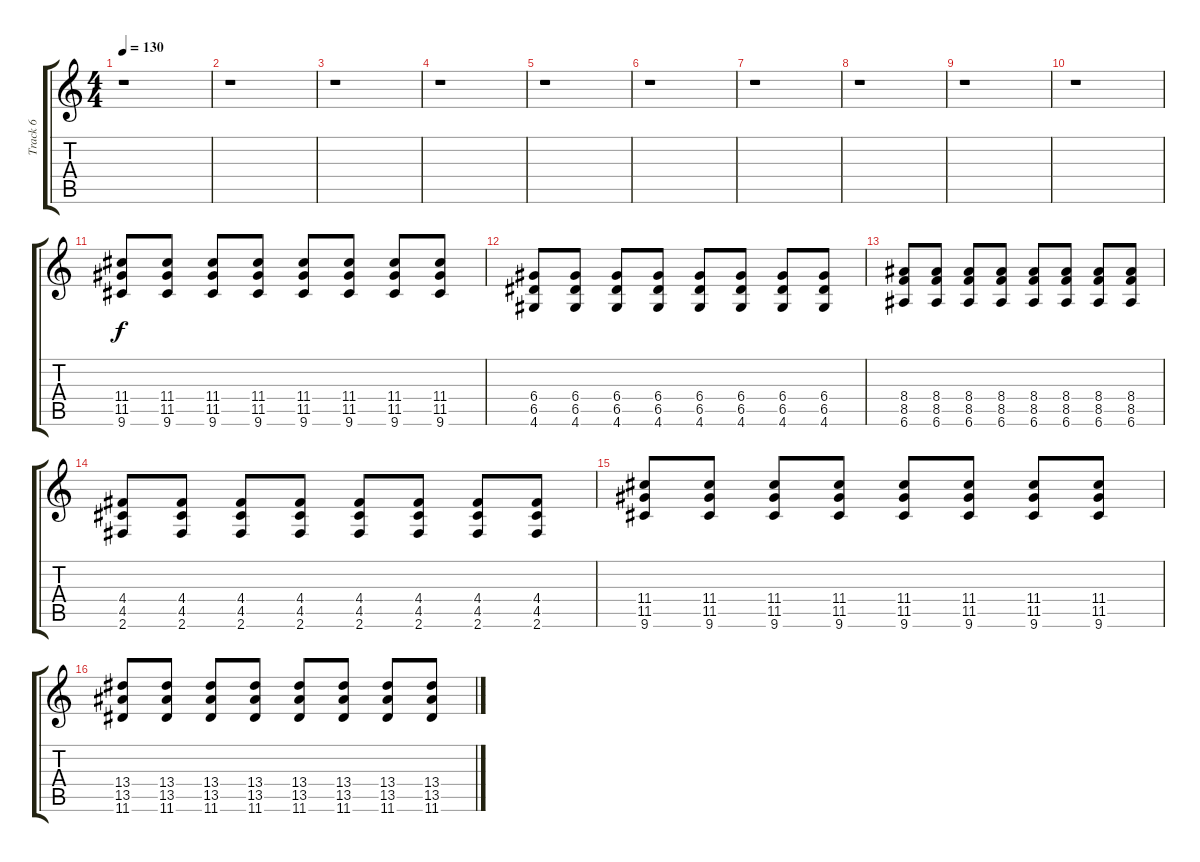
\track ("Track 6" "Track 6") {instrument overdrivenguitar}
\staff {score tabs}
\tuning (E4 B3 G3 D3 A2 E2) {hide}
\ts (4 4)
\tempo 130
\clef g2
\ks c
r.1{dy f} |
r.1 |
r.1 |
r.1 |
r.1 |
r.1 |
r.1 |
r.1 |
r.1 |
r.1 |
(11.4 11.5 9.6).8 (11.4 11.5 9.6).8 (11.4 11.5 9.6).8 (11.4 11.5 9.6).8 (11.4 11.5 9.6).8 (11.4 11.5 9.6).8 (11.4 11.5 9.6).8 (11.4 11.5 9.6).8 |
(6.4 6.5 4.6).8 (6.4 6.5 4.6).8 (6.4 6.5 4.6).8 (6.4 6.5 4.6).8 (6.4 6.5 4.6).8 (6.4 6.5 4.6).8 (6.4 6.5 4.6).8 (6.4 6.5 4.6).8 |
(8.4 8.5 6.6).8 (8.4 8.5 6.6).8 (8.4 8.5 6.6).8 (8.4 8.5 6.6).8 (8.4 8.5 6.6).8 (8.4 8.5 6.6).8 (8.4 8.5 6.6).8 (8.4 8.5 6.6).8 |
(4.4 4.5 2.6).8 (4.4 4.5 2.6).8 (4.4 4.5 2.6).8 (4.4 4.5 2.6).8 (4.4 4.5 2.6).8 (4.4 4.5 2.6).8 (4.4 4.5 2.6).8 (4.4 4.5 2.6).8 |
(11.4 11.5 9.6).8 (11.4 11.5 9.6).8 (11.4 11.5 9.6).8 (11.4 11.5 9.6).8 (11.4 11.5 9.6).8 (11.4 11.5 9.6).8 (11.4 11.5 9.6).8 (11.4 11.5 9.6).8 |
(13.4 13.5 11.6).8 (13.4 13.5 11.6).8 (13.4 13.5 11.6).8 (13.4 13.5 11.6).8 (13.4 13.5 11.6).8 (13.4 13.5 11.6).8 (13.4 13.5 11.6).8 (13.4 13.5 11.6).8
